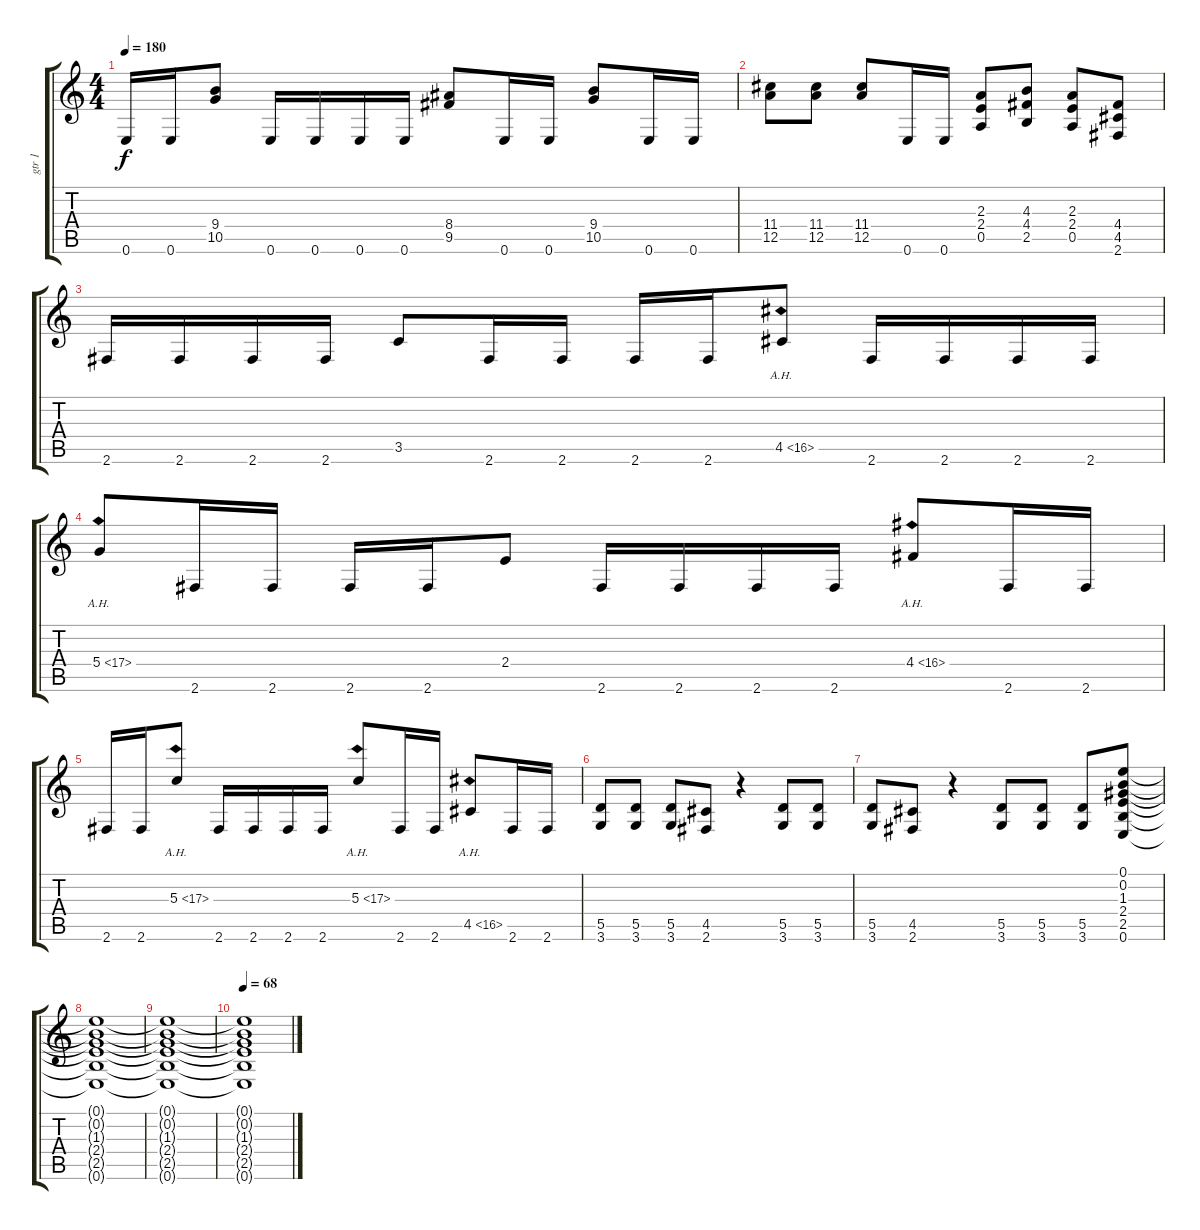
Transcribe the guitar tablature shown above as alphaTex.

\track ("gtr 1" "gtr 1") {instrument distortionguitar}
\staff {score tabs}
\tuning (E4 B3 G3 D3 A2 E2) {hide}
\ts (4 4)
\tempo 180
\clef g2
\ks c
0.6.16{dy f} 0.6.16 (9.4 10.5).8 0.6.16 0.6.16 0.6.16 0.6.16 (8.4 9.5).8 0.6.16 0.6.16 (9.4 10.5).8 0.6.16 0.6.16 |
(11.4 12.5).8 (11.4 12.5).8 (11.4 12.5).8 0.6.16 0.6.16 (2.3 2.4 0.5).8 (4.3 4.4 2.5).8 (2.3 2.4 0.5).8 (4.4 4.5 2.6).8 |
2.6.16 2.6.16 2.6.16 2.6.16 3.5.8 2.6.16 2.6.16 2.6.16 2.6.16 4.5{ah 12}.8 2.6.16 2.6.16 2.6.16 2.6.16 |
5.4{ah 12}.8 2.6.16 2.6.16 2.6.16 2.6.16 2.4.8 2.6.16 2.6.16 2.6.16 2.6.16 4.4{ah 12}.8 2.6.16 2.6.16 |
2.6.16 2.6.16 5.3{ah 12}.8 2.6.16 2.6.16 2.6.16 2.6.16 5.3{ah 12}.8 2.6.16 2.6.16 4.5{ah 12}.8 2.6.16 2.6.16 |
(5.5 3.6).8 (5.5 3.6).8 (5.5 3.6).8 (4.5 2.6).8 r.4 (5.5 3.6).8 (5.5 3.6).8 |
(5.5 3.6).8 (4.5 2.6).8 r.4 (5.5 3.6).8 (5.5 3.6).8 (5.5 3.6).8 (0.1 0.2 1.3 2.4 2.5 0.6).8 |
(0.1{t} 0.2{t} 1.3{t} 2.4{t} 2.5{t} 0.6{t}).1 |
(0.1{t} 0.2{t} 1.3{t} 2.4{t} 2.5{t} 0.6{t}).1 |
\tempo 68
(0.1{t} 0.2{t} 1.3{t} 2.4{t} 2.5{t} 0.6{t}).1
